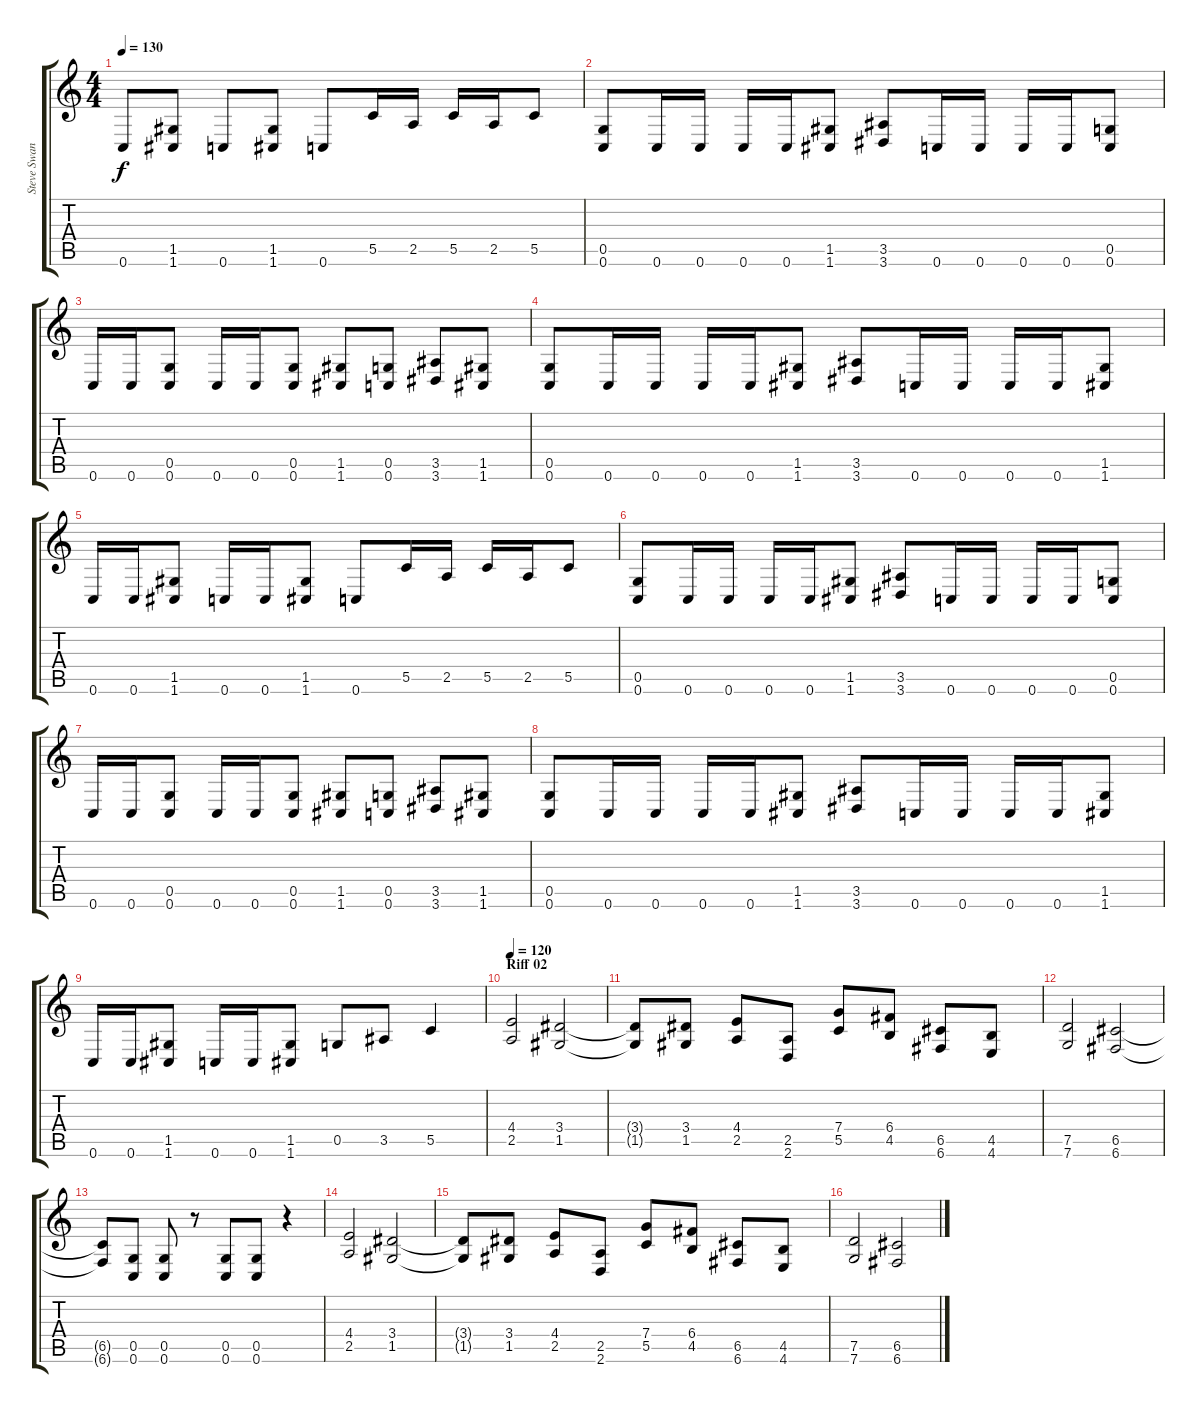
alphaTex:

\track ("Steve Swanson" "Steve Swan") {instrument distortionguitar}
\staff {score tabs}
\tuning (E4 C4 G3 C3 G2 C2) {hide}
\ts (4 4)
\tempo 130
\clef g2
\ks c
0.6.8{dy f} (1.5 1.6).8 0.6.8 (1.5 1.6).8 0.6.8 5.5.16 2.5.16 5.5.16 2.5.16 5.5.8 |
(0.5 0.6).8 0.6.16 0.6.16 0.6.16 0.6.16 (1.5 1.6).8 (3.5 3.6).8 0.6.16 0.6.16 0.6.16 0.6.16 (0.5 0.6).8 |
0.6.16 0.6.16 (0.5 0.6).8 0.6.16 0.6.16 (0.5 0.6).8 (1.5 1.6).8 (0.5 0.6).8 (3.5 3.6).8 (1.5 1.6).8 |
(0.5 0.6).8 0.6.16 0.6.16 0.6.16 0.6.16 (1.5 1.6).8 (3.5 3.6).8 0.6.16 0.6.16 0.6.16 0.6.16 (1.5 1.6).8 |
0.6.16 0.6.16 (1.5 1.6).8 0.6.16 0.6.16 (1.5 1.6).8 0.6.8 5.5.16 2.5.16 5.5.16 2.5.16 5.5.8 |
(0.5 0.6).8 0.6.16 0.6.16 0.6.16 0.6.16 (1.5 1.6).8 (3.5 3.6).8 0.6.16 0.6.16 0.6.16 0.6.16 (0.5 0.6).8 |
0.6.16 0.6.16 (0.5 0.6).8 0.6.16 0.6.16 (0.5 0.6).8 (1.5 1.6).8 (0.5 0.6).8 (3.5 3.6).8 (1.5 1.6).8 |
(0.5 0.6).8 0.6.16 0.6.16 0.6.16 0.6.16 (1.5 1.6).8 (3.5 3.6).8 0.6.16 0.6.16 0.6.16 0.6.16 (1.5 1.6).8 |
0.6.16 0.6.16 (1.5 1.6).8 0.6.16 0.6.16 (1.5 1.6).8 0.5.8 3.5.8 5.5.4 |
\section ("" "Riff 02")
\tempo 120
(4.4 2.5).2 (3.4 1.5).2 |
(3.4{t} 1.5{t}).8 (3.4 1.5).8 (4.4 2.5).8 (2.5 2.6).8 (7.4 5.5).8 (6.4 4.5).8 (6.5 6.6).8 (4.5 4.6).8 |
(7.5 7.6).2 (6.5 6.6).2 |
(6.5{t} 6.6{t}).8 (0.5 0.6).8 (0.5 0.6).8 r.8 (0.5 0.6).8 (0.5 0.6).8 r.4 |
(4.4 2.5).2 (3.4 1.5).2 |
(3.4{t} 1.5{t}).8 (3.4 1.5).8 (4.4 2.5).8 (2.5 2.6).8 (7.4 5.5).8 (6.4 4.5).8 (6.5 6.6).8 (4.5 4.6).8 |
(7.5 7.6).2 (6.5 6.6).2
